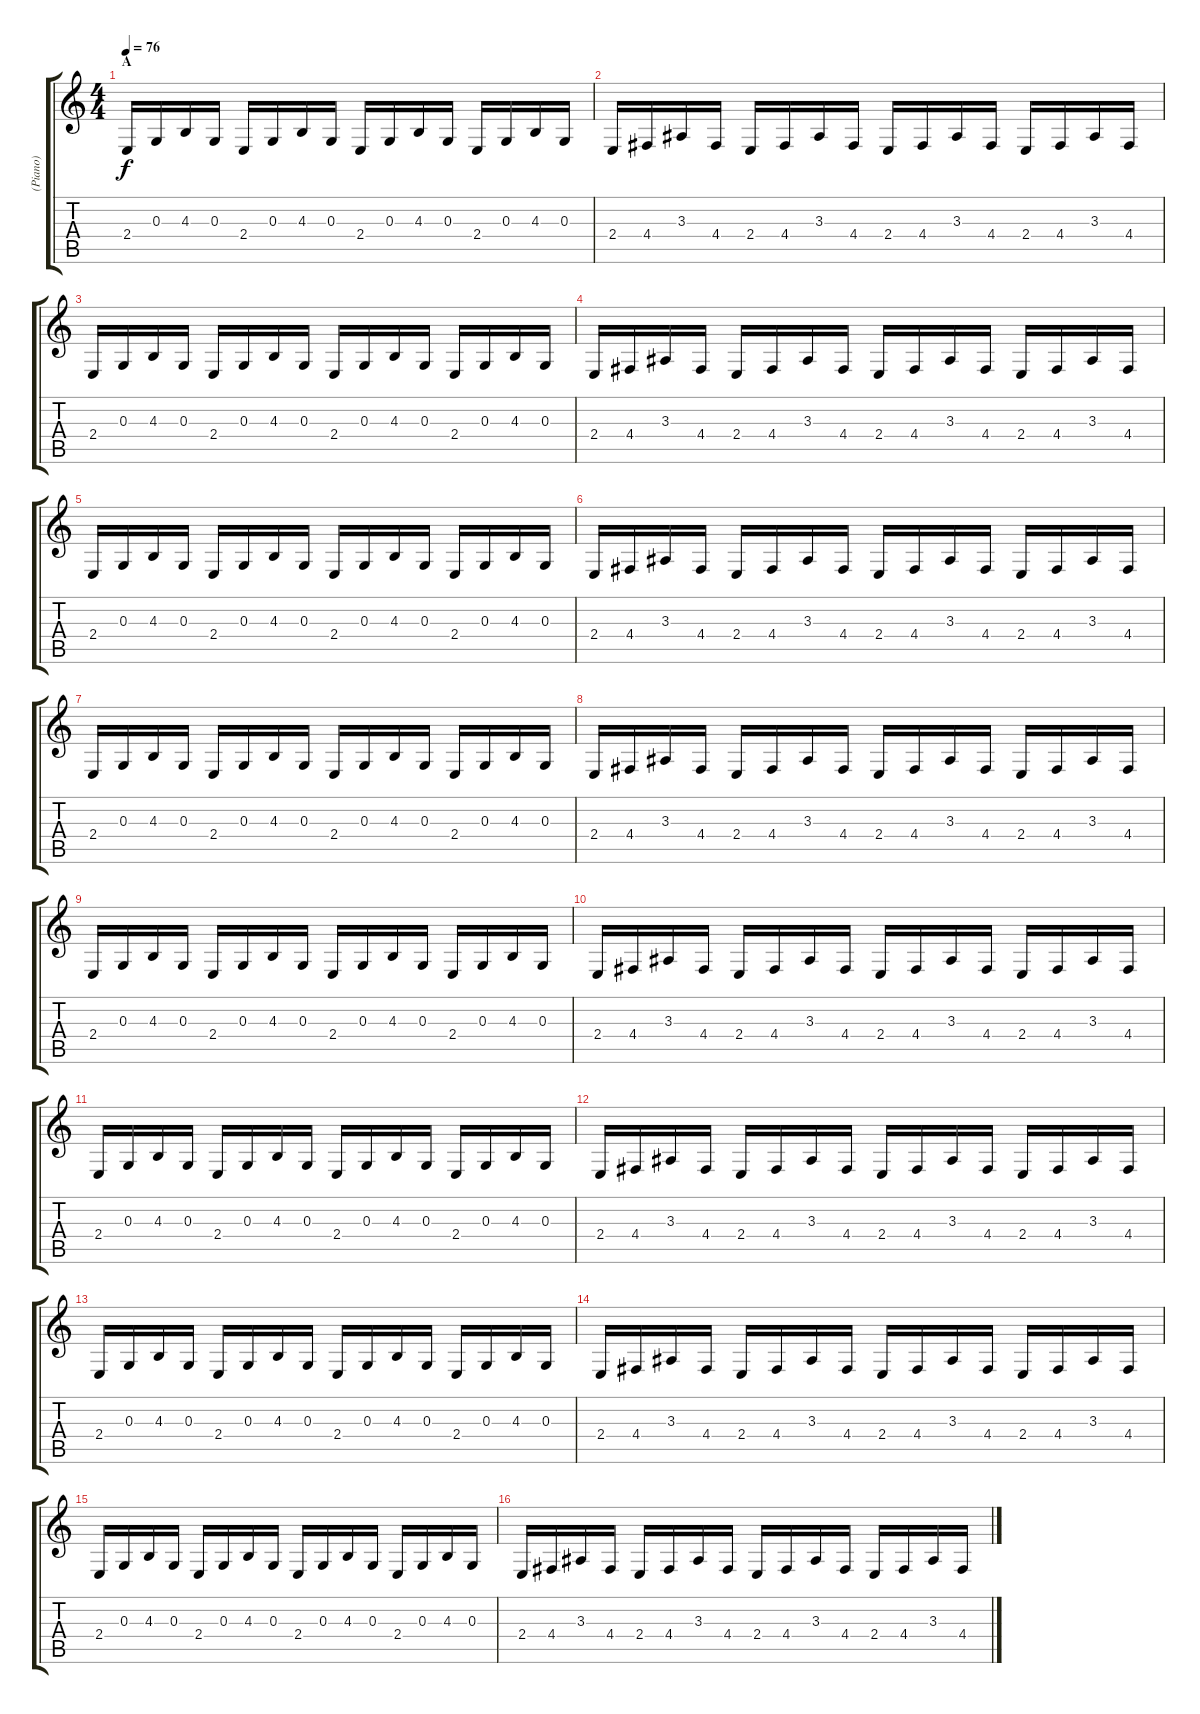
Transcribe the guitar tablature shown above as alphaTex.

\track ("(Piano)" "(Piano)") {instrument acousticgrandpiano}
\staff {score tabs}
\tuning (E4 B3 G3 D3 A2 E2) {hide}
\ts (4 4)
\section ("" "A")
\tempo 76
\clef g2
\ks c
2.4.16{dy f instrument acousticgrandpiano} 0.3.16 4.3.16 0.3.16 2.4.16 0.3.16 4.3.16 0.3.16 2.4.16 0.3.16 4.3.16 0.3.16 2.4.16 0.3.16 4.3.16 0.3.16 |
2.4.16 4.4.16 3.3.16 4.4.16 2.4.16 4.4.16 3.3.16 4.4.16 2.4.16 4.4.16 3.3.16 4.4.16 2.4.16 4.4.16 3.3.16 4.4.16 |
2.4.16 0.3.16 4.3.16 0.3.16 2.4.16 0.3.16 4.3.16 0.3.16 2.4.16 0.3.16 4.3.16 0.3.16 2.4.16 0.3.16 4.3.16 0.3.16 |
2.4.16 4.4.16 3.3.16 4.4.16 2.4.16 4.4.16 3.3.16 4.4.16 2.4.16 4.4.16 3.3.16 4.4.16 2.4.16 4.4.16 3.3.16 4.4.16 |
2.4.16 0.3.16 4.3.16 0.3.16 2.4.16 0.3.16 4.3.16 0.3.16 2.4.16 0.3.16 4.3.16 0.3.16 2.4.16 0.3.16 4.3.16 0.3.16 |
2.4.16 4.4.16 3.3.16 4.4.16 2.4.16 4.4.16 3.3.16 4.4.16 2.4.16 4.4.16 3.3.16 4.4.16 2.4.16 4.4.16 3.3.16 4.4.16 |
2.4.16 0.3.16 4.3.16 0.3.16 2.4.16 0.3.16 4.3.16 0.3.16 2.4.16 0.3.16 4.3.16 0.3.16 2.4.16 0.3.16 4.3.16 0.3.16 |
2.4.16 4.4.16 3.3.16 4.4.16 2.4.16 4.4.16 3.3.16 4.4.16 2.4.16 4.4.16 3.3.16 4.4.16 2.4.16 4.4.16 3.3.16 4.4.16 |
2.4.16 0.3.16 4.3.16 0.3.16 2.4.16 0.3.16 4.3.16 0.3.16 2.4.16 0.3.16 4.3.16 0.3.16 2.4.16 0.3.16 4.3.16 0.3.16 |
2.4.16 4.4.16 3.3.16 4.4.16 2.4.16 4.4.16 3.3.16 4.4.16 2.4.16 4.4.16 3.3.16 4.4.16 2.4.16 4.4.16 3.3.16 4.4.16 |
2.4.16 0.3.16 4.3.16 0.3.16 2.4.16 0.3.16 4.3.16 0.3.16 2.4.16 0.3.16 4.3.16 0.3.16 2.4.16 0.3.16 4.3.16 0.3.16 |
2.4.16 4.4.16 3.3.16 4.4.16 2.4.16 4.4.16 3.3.16 4.4.16 2.4.16 4.4.16 3.3.16 4.4.16 2.4.16 4.4.16 3.3.16 4.4.16 |
2.4.16 0.3.16 4.3.16 0.3.16 2.4.16 0.3.16 4.3.16 0.3.16 2.4.16 0.3.16 4.3.16 0.3.16 2.4.16 0.3.16 4.3.16 0.3.16 |
2.4.16 4.4.16 3.3.16 4.4.16 2.4.16 4.4.16 3.3.16 4.4.16 2.4.16 4.4.16 3.3.16 4.4.16 2.4.16 4.4.16 3.3.16 4.4.16 |
2.4.16 0.3.16 4.3.16 0.3.16 2.4.16 0.3.16 4.3.16 0.3.16 2.4.16 0.3.16 4.3.16 0.3.16 2.4.16 0.3.16 4.3.16 0.3.16 |
2.4.16 4.4.16 3.3.16 4.4.16 2.4.16 4.4.16 3.3.16 4.4.16 2.4.16 4.4.16 3.3.16 4.4.16 2.4.16 4.4.16 3.3.16 4.4.16
